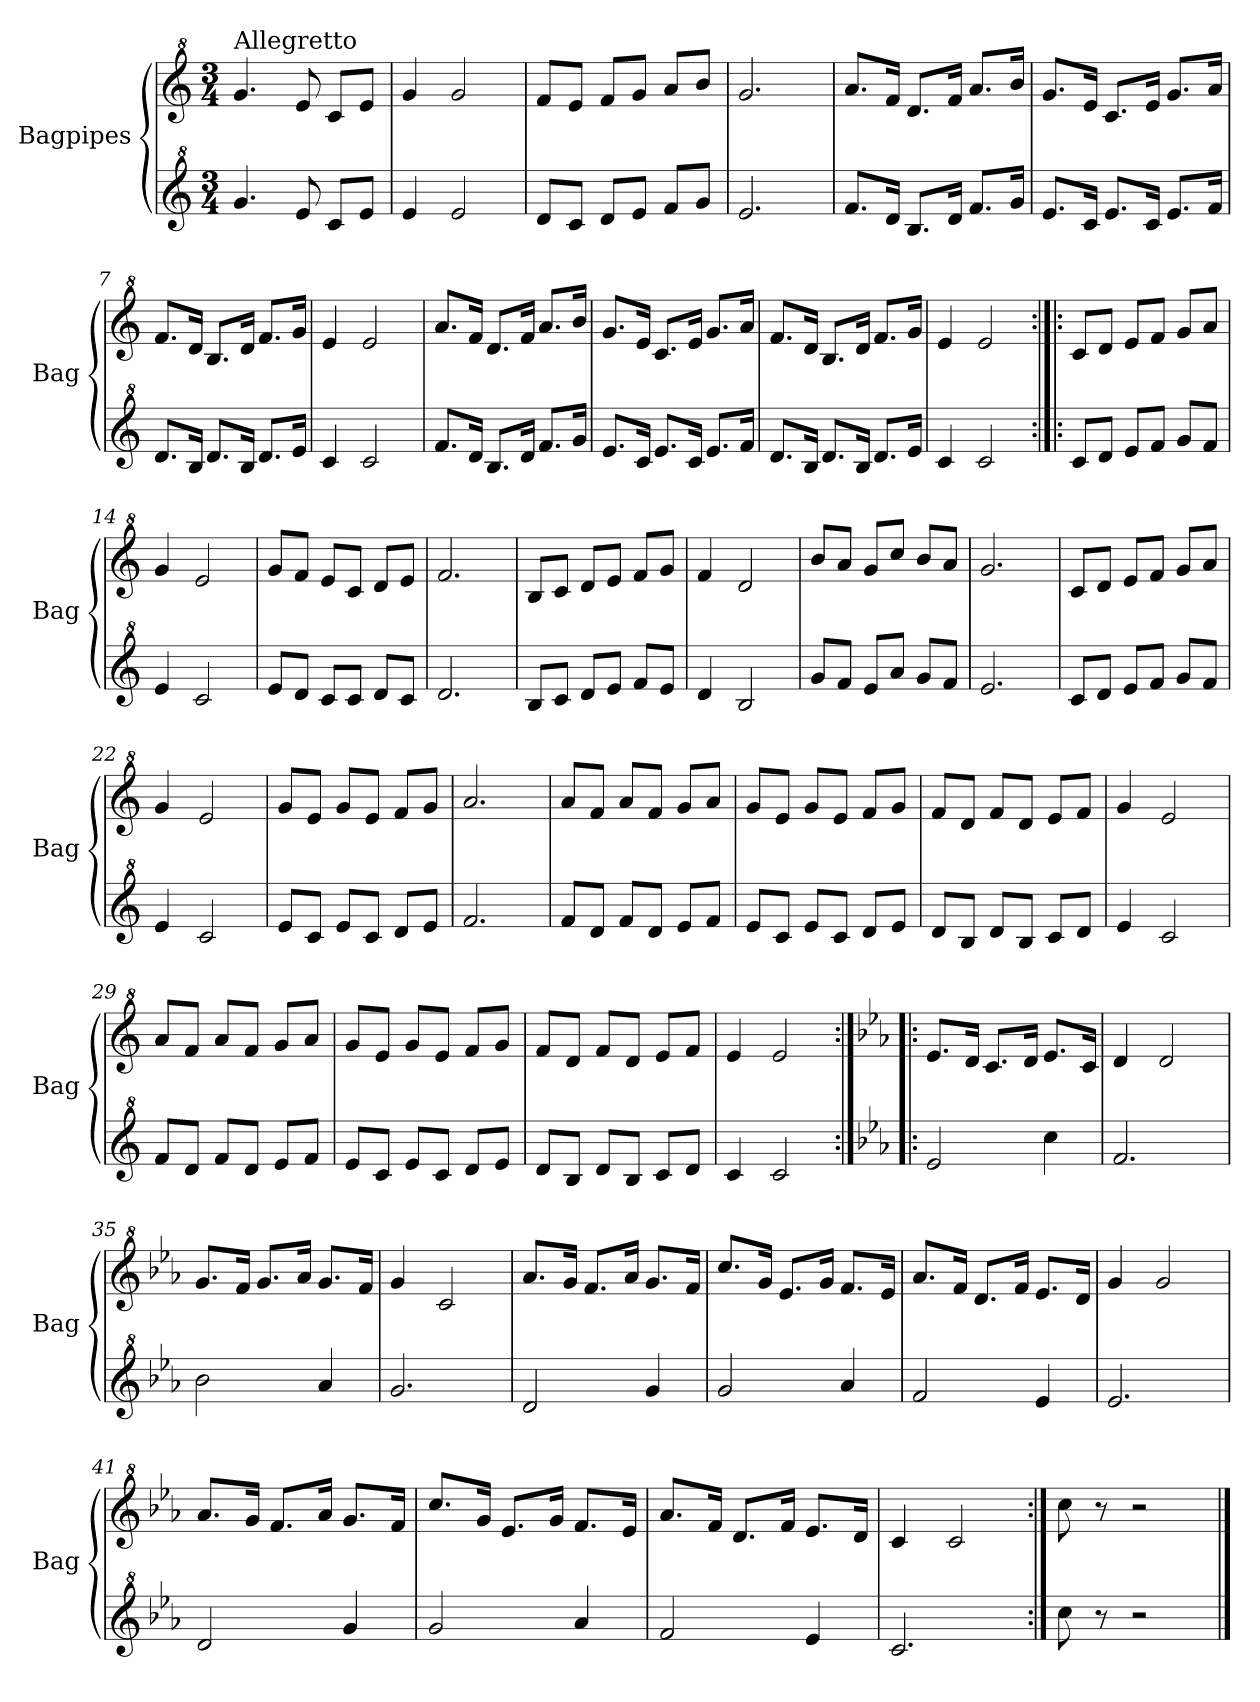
**kern	**kern
*part2	*part1
*staff2	*staff1
*I"Bagpipes	*I"Bagpipes
*I'Bag	*I'Bag
*clefG^2	*clefG^2
*k[]	*k[]
*C:	*C:
*M3/4	*M3/4
=1	=1
!	!LO:TX:a:t=Allegretto
4.gg/	4.gg/
8ee/	8ee/
8cc/L	8cc/L
8ee/J	8ee/J
=2	=2
4ee/	4gg/
2ee/	2gg/
=3	=3
8dd/L	8ff/L
8cc/J	8ee/J
8dd/L	8ff/L
8ee/J	8gg/J
8ff/L	8aa/L
8gg/J	8bb/J
=4	=4
2.ee/	2.gg/
=5	=5
8.ff/L	8.aa/L
16dd/Jk	16ff/Jk
8.b/L	8.dd/L
16dd/Jk	16ff/Jk
8.ff/L	8.aa/L
16gg/Jk	16bb/Jk
=6	=6
8.ee/L	8.gg/L
16cc/Jk	16ee/Jk
8.ee/L	8.cc/L
16cc/Jk	16ee/Jk
8.ee/L	8.gg/L
16ff/Jk	16aa/Jk
=7	=7
8.dd/L	8.ff/L
16b/Jk	16dd/Jk
8.dd/L	8.b/L
16b/Jk	16dd/Jk
8.dd/L	8.ff/L
16ee/Jk	16gg/Jk
!!LO:LB:g=z
=8	=8
4cc/	4ee/
2cc/	2ee/
=9	=9
8.ff/L	8.aa/L
16dd/Jk	16ff/Jk
8.b/L	8.dd/L
16dd/Jk	16ff/Jk
8.ff/L	8.aa/L
16gg/Jk	16bb/Jk
=10	=10
8.ee/L	8.gg/L
16cc/Jk	16ee/Jk
8.ee/L	8.cc/L
16cc/Jk	16ee/Jk
8.ee/L	8.gg/L
16ff/Jk	16aa/Jk
=11	=11
8.dd/L	8.ff/L
16b/Jk	16dd/Jk
8.dd/L	8.b/L
16b/Jk	16dd/Jk
8.dd/L	8.ff/L
16ee/Jk	16gg/Jk
=12	=12
4cc/	4ee/
2cc/	2ee/
=13:|!|:	=13:|!|:
8cc/L	8cc/L
8dd/J	8dd/J
8ee/L	8ee/L
8ff/J	8ff/J
8gg/L	8gg/L
8ff/J	8aa/J
=14	=14
4ee/	4gg/
2cc/	2ee/
!!LO:LB:g=z
=15	=15
8ee/L	8gg/L
8dd/J	8ff/J
8cc/L	8ee/L
8cc/J	8cc/J
8dd/L	8dd/L
8cc/J	8ee/J
=16	=16
2.dd/	2.ff/
=17	=17
8b/L	8b/L
8cc/J	8cc/J
8dd/L	8dd/L
8ee/J	8ee/J
8ff/L	8ff/L
8ee/J	8gg/J
=18	=18
4dd/	4ff/
2b/	2dd/
=19	=19
8gg/L	8bb/L
8ff/J	8aa/J
8ee/L	8gg/L
8aa/J	8ccc/J
8gg/L	8bb/L
8ff/J	8aa/J
=20	=20
2.ee/	2.gg/
=21	=21
8cc/L	8cc/L
8dd/J	8dd/J
8ee/L	8ee/L
8ff/J	8ff/J
8gg/L	8gg/L
8ff/J	8aa/J
=22	=22
4ee/	4gg/
2cc/	2ee/
!!LO:LB:g=z
=23	=23
8ee/L	8gg/L
8cc/J	8ee/J
8ee/L	8gg/L
8cc/J	8ee/J
8dd/L	8ff/L
8ee/J	8gg/J
=24	=24
2.ff/	2.aa/
=25	=25
8ff/L	8aa/L
8dd/J	8ff/J
8ff/L	8aa/L
8dd/J	8ff/J
8ee/L	8gg/L
8ff/J	8aa/J
=26	=26
8ee/L	8gg/L
8cc/J	8ee/J
8ee/L	8gg/L
8cc/J	8ee/J
8dd/L	8ff/L
8ee/J	8gg/J
=27	=27
8dd/L	8ff/L
8b/J	8dd/J
8dd/L	8ff/L
8b/J	8dd/J
8cc/L	8ee/L
8dd/J	8ff/J
=28	=28
4ee/	4gg/
2cc/	2ee/
=29	=29
8ff/L	8aa/L
8dd/J	8ff/J
8ff/L	8aa/L
8dd/J	8ff/J
8ee/L	8gg/L
8ff/J	8aa/J
!!LO:LB:g=z
=30	=30
8ee/L	8gg/L
8cc/J	8ee/J
8ee/L	8gg/L
8cc/J	8ee/J
8dd/L	8ff/L
8ee/J	8gg/J
=31	=31
8dd/L	8ff/L
8b/J	8dd/J
8dd/L	8ff/L
8b/J	8dd/J
8cc/L	8ee/L
8dd/J	8ff/J
=32	=32
4cc/	4ee/
2cc/	2ee/
=33:|!|:	=33:|!|:
*k[b-e-a-]	*k[b-e-a-]
*E-:	*E-:
2ee-/	8.ee-/L
.	16dd/Jk
.	8.cc/L
.	16dd/Jk
4ccc\	8.ee-/L
.	16cc/Jk
=34	=34
2.ff/	4dd/
.	2dd/
=35	=35
2bb-\	8.gg/L
.	16ff/Jk
.	8.gg/L
.	16aa-/Jk
4aa-/	8.gg/L
.	16ff/Jk
=36	=36
2.gg/	4gg/
.	2cc/
!!LO:PB:g=z
=37	=37
2dd/	8.aa-/L
.	16gg/Jk
.	8.ff/L
.	16aa-/Jk
4gg/	8.gg/L
.	16ff/Jk
=38	=38
2gg/	8.ccc/L
.	16gg/Jk
.	8.ee-/L
.	16gg/Jk
4aa-/	8.ff/L
.	16ee-/Jk
=39	=39
2ff/	8.aa-/L
.	16ff/Jk
.	8.dd/L
.	16ff/Jk
4ee-/	8.ee-/L
.	16dd/Jk
=40	=40
2.ee-/	4gg/
.	2gg/
=41	=41
2dd/	8.aa-/L
.	16gg/Jk
.	8.ff/L
.	16aa-/Jk
4gg/	8.gg/L
.	16ff/Jk
=42	=42
2gg/	8.ccc/L
.	16gg/Jk
.	8.ee-/L
.	16gg/Jk
4aa-/	8.ff/L
.	16ee-/Jk
!!LO:LB:g=z
=43	=43
2ff/	8.aa-/L
.	16ff/Jk
.	8.dd/L
.	16ff/Jk
4ee-/	8.ee-/L
.	16dd/Jk
=44	=44
2.cc/	4cc/
.	2cc/
=45:|!	=45:|!
8ccc\	8ccc\
8r	8r
2r	2r
==	==
*-	*-
